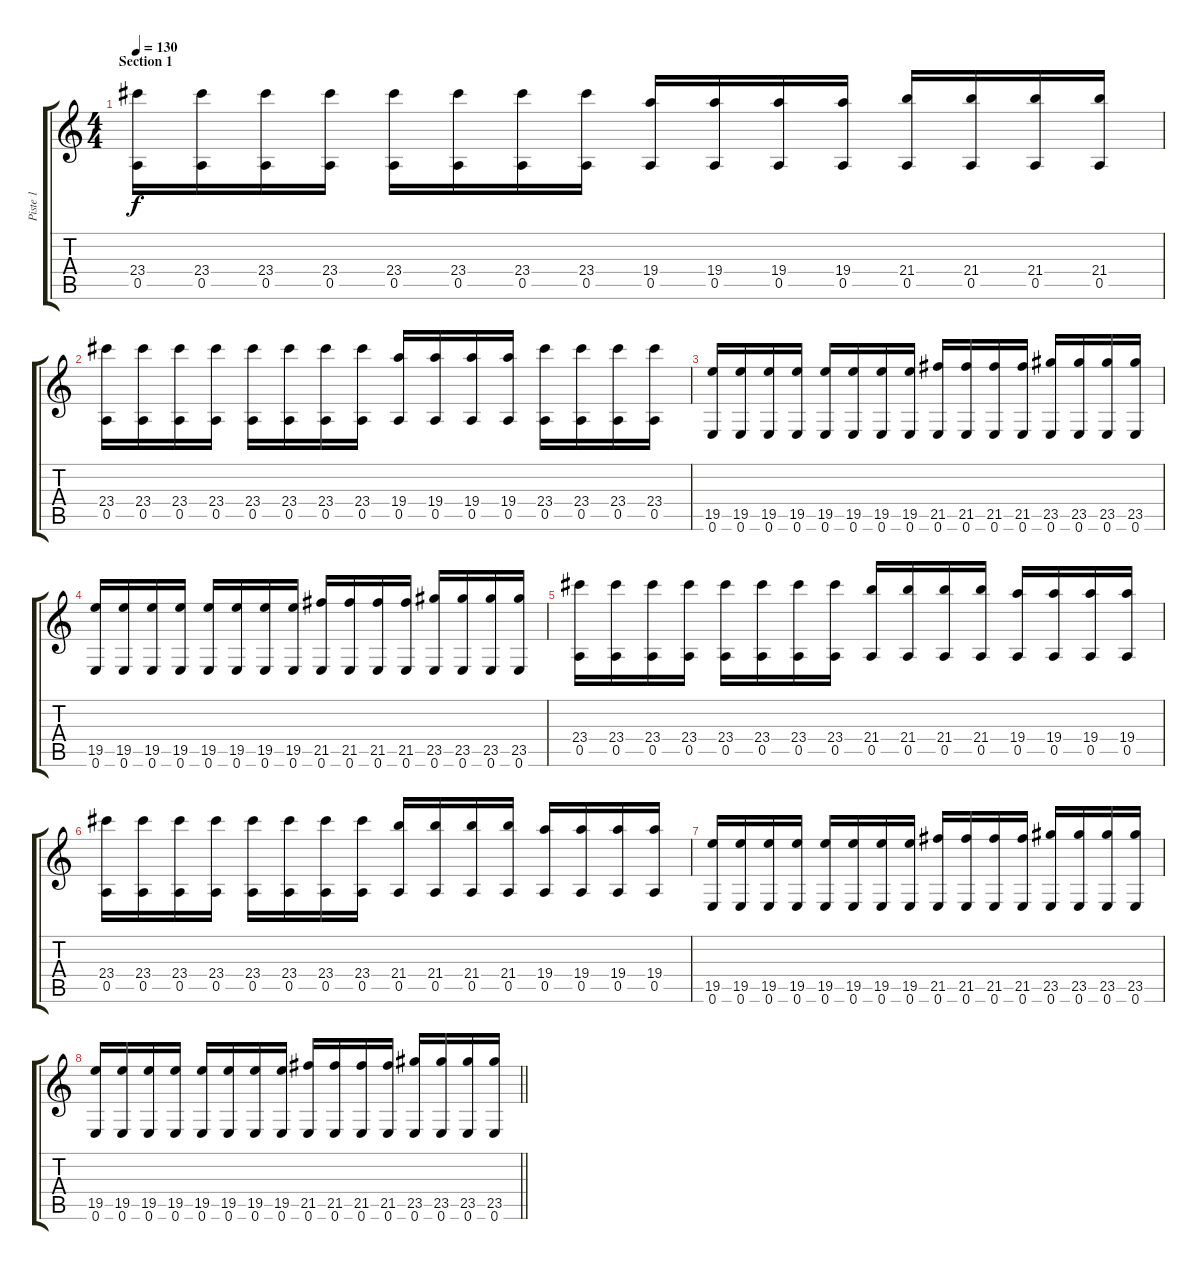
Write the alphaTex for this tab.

\track ("Piste 1" "Piste 1") {instrument distortionguitar}
\staff {score tabs}
\tuning (E4 B3 G3 D3 A2 E2) {hide}
\ts (4 4)
\section ("" "Section 1")
\tempo 130
\clef g2
\ks c
(23.4 0.5).16{dy f} (23.4 0.5).16 (23.4 0.5).16 (23.4 0.5).16 (23.4 0.5).16 (23.4 0.5).16 (23.4 0.5).16 (23.4 0.5).16 (19.4 0.5).16 (19.4 0.5).16 (19.4 0.5).16 (19.4 0.5).16 (21.4 0.5).16 (21.4 0.5).16 (21.4 0.5).16 (21.4 0.5).16 |
(23.4 0.5).16 (23.4 0.5).16 (23.4 0.5).16 (23.4 0.5).16 (23.4 0.5).16 (23.4 0.5).16 (23.4 0.5).16 (23.4 0.5).16 (19.4 0.5).16 (19.4 0.5).16 (19.4 0.5).16 (19.4 0.5).16 (23.4 0.5).16 (23.4 0.5).16 (23.4 0.5).16 (23.4 0.5).16 |
(19.5 0.6).16 (19.5 0.6).16 (19.5 0.6).16 (19.5 0.6).16 (19.5 0.6).16 (19.5 0.6).16 (19.5 0.6).16 (19.5 0.6).16 (21.5 0.6).16 (21.5 0.6).16 (21.5 0.6).16 (21.5 0.6).16 (23.5 0.6).16 (23.5 0.6).16 (23.5 0.6).16 (23.5 0.6).16 |
(19.5 0.6).16 (19.5 0.6).16 (19.5 0.6).16 (19.5 0.6).16 (19.5 0.6).16 (19.5 0.6).16 (19.5 0.6).16 (19.5 0.6).16 (21.5 0.6).16 (21.5 0.6).16 (21.5 0.6).16 (21.5 0.6).16 (23.5 0.6).16 (23.5 0.6).16 (23.5 0.6).16 (23.5 0.6).16 |
(23.4 0.5).16 (23.4 0.5).16 (23.4 0.5).16 (23.4 0.5).16 (23.4 0.5).16 (23.4 0.5).16 (23.4 0.5).16 (23.4 0.5).16 (21.4 0.5).16 (21.4 0.5).16 (21.4 0.5).16 (21.4 0.5).16 (19.4 0.5).16 (19.4 0.5).16 (19.4 0.5).16 (19.4 0.5).16 |
(23.4 0.5).16 (23.4 0.5).16 (23.4 0.5).16 (23.4 0.5).16 (23.4 0.5).16 (23.4 0.5).16 (23.4 0.5).16 (23.4 0.5).16 (21.4 0.5).16 (21.4 0.5).16 (21.4 0.5).16 (21.4 0.5).16 (19.4 0.5).16 (19.4 0.5).16 (19.4 0.5).16 (19.4 0.5).16 |
(19.5 0.6).16 (19.5 0.6).16 (19.5 0.6).16 (19.5 0.6).16 (19.5 0.6).16 (19.5 0.6).16 (19.5 0.6).16 (19.5 0.6).16 (21.5 0.6).16 (21.5 0.6).16 (21.5 0.6).16 (21.5 0.6).16 (23.5 0.6).16 (23.5 0.6).16 (23.5 0.6).16 (23.5 0.6).16 |
\barLineRight lightlight
(19.5 0.6).16 (19.5 0.6).16 (19.5 0.6).16 (19.5 0.6).16 (19.5 0.6).16 (19.5 0.6).16 (19.5 0.6).16 (19.5 0.6).16 (21.5 0.6).16 (21.5 0.6).16 (21.5 0.6).16 (21.5 0.6).16 (23.5 0.6).16 (23.5 0.6).16 (23.5 0.6).16 (23.5 0.6).16
